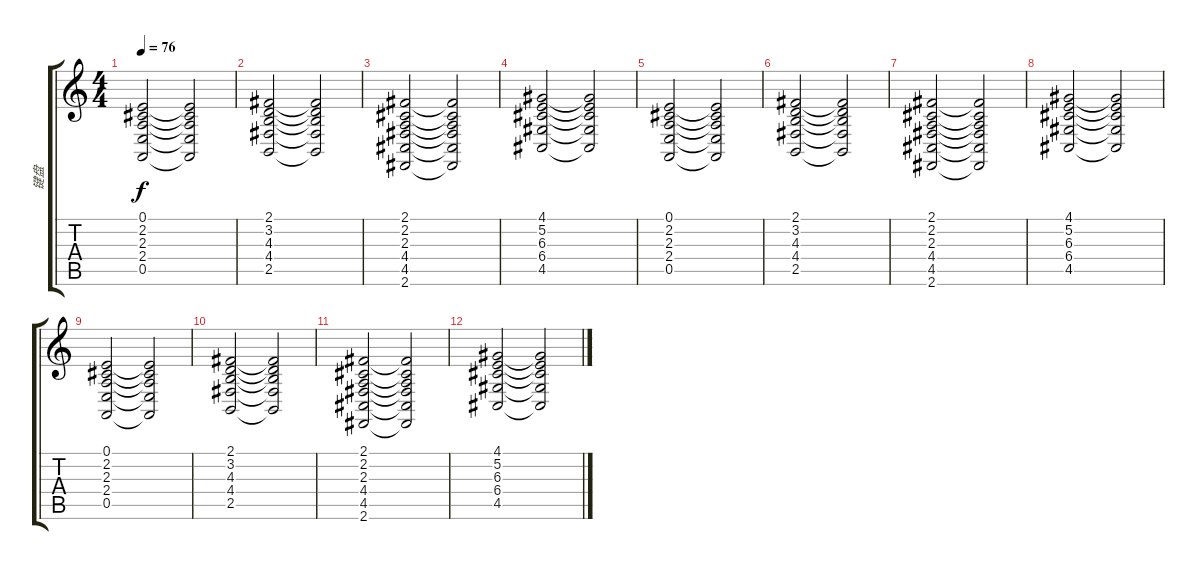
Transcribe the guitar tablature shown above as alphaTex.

\track ("键盘" "键盘") {instrument choiraahs}
\staff {score tabs}
\tuning (E4 B3 G3 D3 A2 E2) {hide}
\ts (4 4)
\tempo 76
\clef g2
\ks c
(0.1 2.2 2.3 2.4 0.5).2{dy f} (0.1{t} 2.2{t} 2.3{t} 2.4{t} 0.5{t}).2 |
(2.1 3.2 4.3 4.4 2.5).2 (2.1{t} 3.2{t} 4.3{t} 4.4{t} 2.5{t}).2 |
(2.1 2.2 2.3 4.4 4.5 2.6).2 (2.1{t} 2.2{t} 2.3{t} 4.4{t} 4.5{t} 2.6{t}).2 |
(4.1 5.2 6.3 6.4 4.5).2 (4.1{t} 5.2{t} 6.3{t} 6.4{t} 4.5{t}).2 |
(0.1 2.2 2.3 2.4 0.5).2 (0.1{t} 2.2{t} 2.3{t} 2.4{t} 0.5{t}).2 |
(2.1 3.2 4.3 4.4 2.5).2 (2.1{t} 3.2{t} 4.3{t} 4.4{t} 2.5{t}).2 |
(2.1 2.2 2.3 4.4 4.5 2.6).2 (2.1{t} 2.2{t} 2.3{t} 4.4{t} 4.5{t} 2.6{t}).2 |
(4.1 5.2 6.3 6.4 4.5).2 (4.1{t} 5.2{t} 6.3{t} 6.4{t} 4.5{t}).2 |
(0.1 2.2 2.3 2.4 0.5).2 (0.1{t} 2.2{t} 2.3{t} 2.4{t} 0.5{t}).2 |
(2.1 3.2 4.3 4.4 2.5).2 (2.1{t} 3.2{t} 4.3{t} 4.4{t} 2.5{t}).2 |
(2.1 2.2 2.3 4.4 4.5 2.6).2 (2.1{t} 2.2{t} 2.3{t} 4.4{t} 4.5{t} 2.6{t}).2 |
(4.1 5.2 6.3 6.4 4.5).2 (4.1{t} 5.2{t} 6.3{t} 6.4{t} 4.5{t}).2
